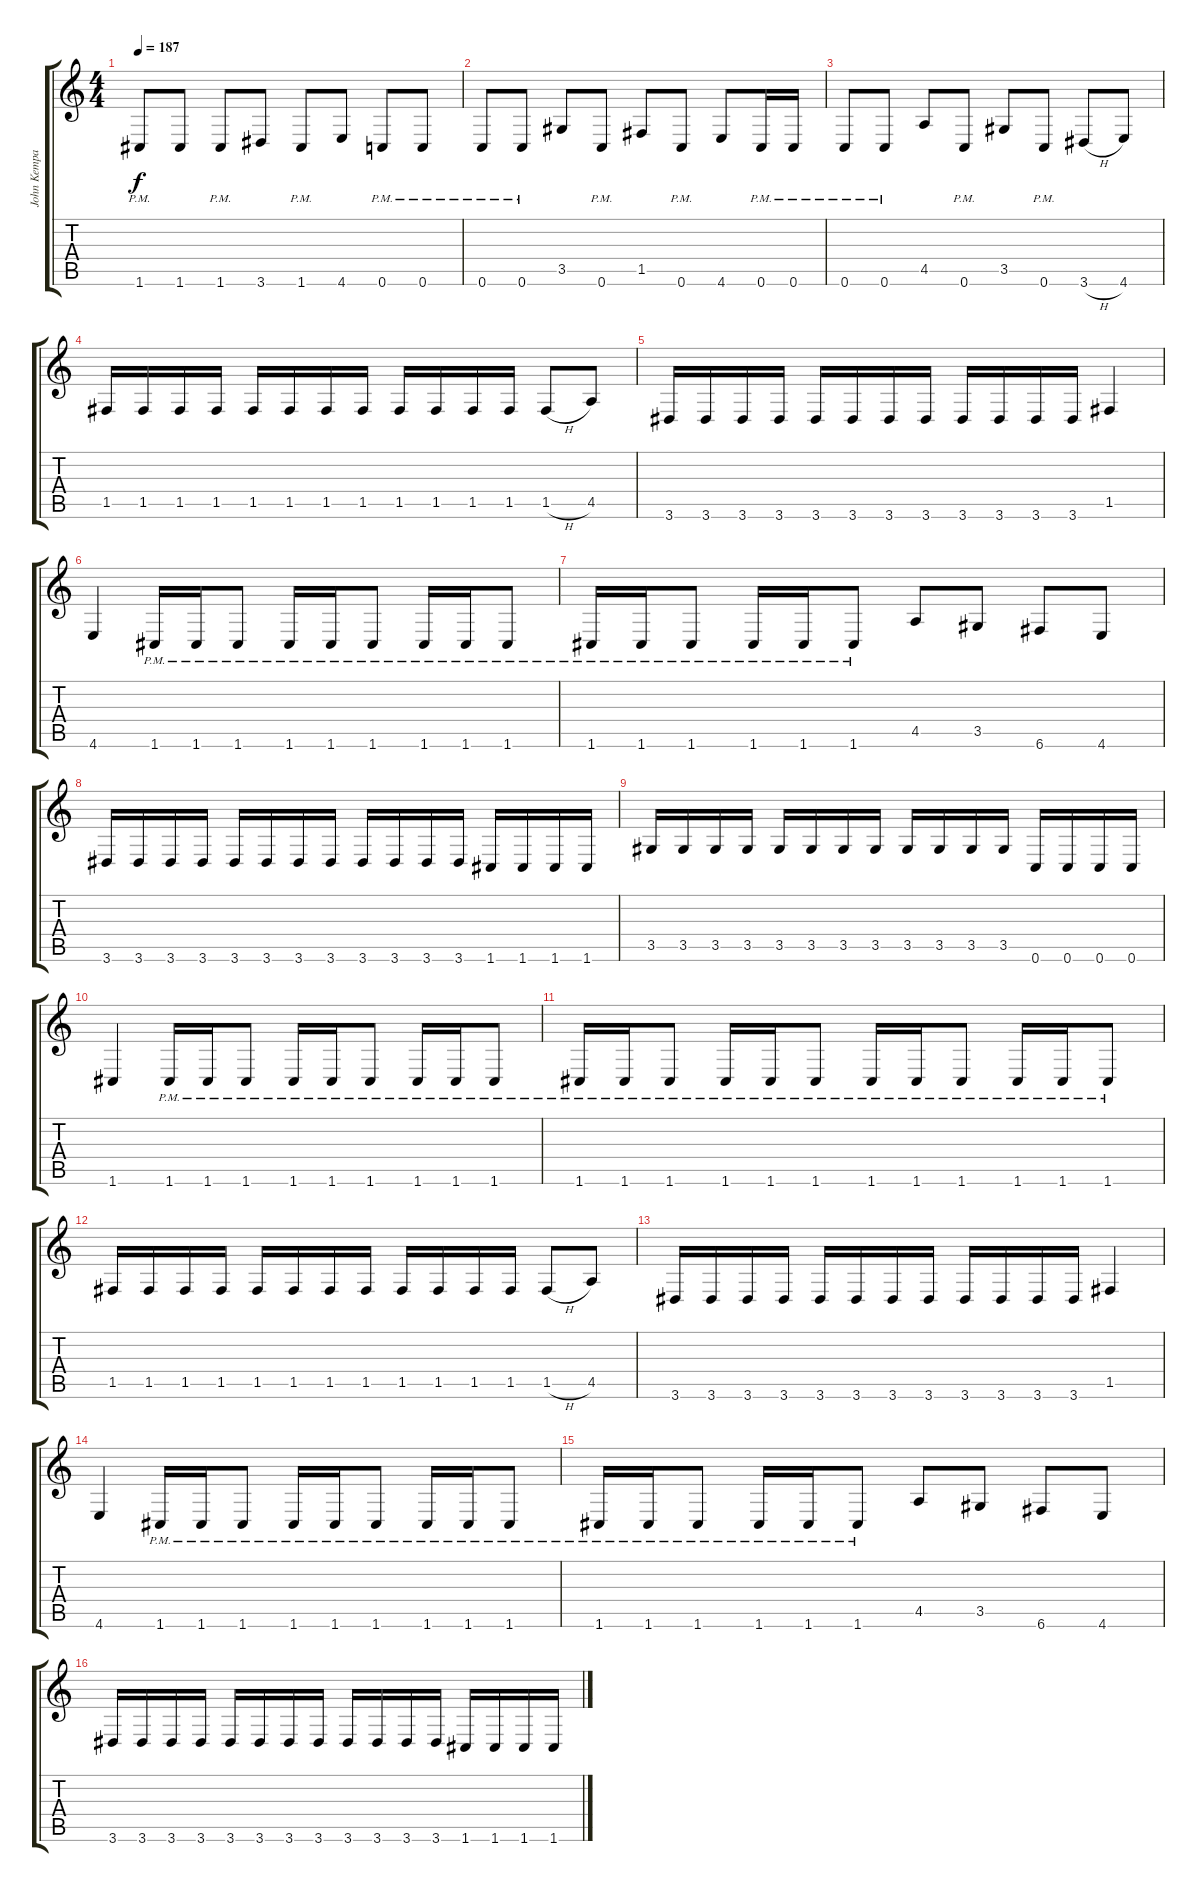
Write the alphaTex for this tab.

\track ("John Kempainen (Rythm Guitar)" "John Kempa") {instrument distortionguitar}
\staff {score tabs}
\tuning (C4 G3 Eb3 Bb2 F2 C2) {hide}
\ts (4 4)
\tempo 187
\clef g2
\ks c
1.6{pm}.8{dy f} 1.6.8 1.6{pm}.8 3.6.8 1.6{pm}.8 4.6.8 0.6{pm}.8 0.6{pm}.8 |
0.6{pm}.8 0.6{pm}.8 3.5.8 0.6{pm}.8 1.5.8 0.6{pm}.8 4.6.8 0.6{pm}.16 0.6{pm}.16 |
0.6{pm}.8 0.6{pm}.8 4.5.8 0.6{pm}.8 3.5.8 0.6{pm}.8 3.6{h}.8 4.6.8 |
1.5.16 1.5.16 1.5.16 1.5.16 1.5.16 1.5.16 1.5.16 1.5.16 1.5.16 1.5.16 1.5.16 1.5.16 1.5{h}.8 4.5.8 |
3.6.16 3.6.16 3.6.16 3.6.16 3.6.16 3.6.16 3.6.16 3.6.16 3.6.16 3.6.16 3.6.16 3.6.16 1.5.4 |
4.6.4 1.6{pm}.16 1.6{pm}.16 1.6{pm}.8 1.6{pm}.16 1.6{pm}.16 1.6{pm}.8 1.6{pm}.16 1.6{pm}.16 1.6{pm}.8 |
1.6{pm}.16 1.6{pm}.16 1.6{pm}.8 1.6{pm}.16 1.6{pm}.16 1.6{pm}.8 4.5.8 3.5.8 6.6.8 4.6.8 |
3.6.16 3.6.16 3.6.16 3.6.16 3.6.16 3.6.16 3.6.16 3.6.16 3.6.16 3.6.16 3.6.16 3.6.16 1.6.16 1.6.16 1.6.16 1.6.16 |
3.5.16 3.5.16 3.5.16 3.5.16 3.5.16 3.5.16 3.5.16 3.5.16 3.5.16 3.5.16 3.5.16 3.5.16 0.6.16 0.6.16 0.6.16 0.6.16 |
1.6.4 1.6{pm}.16 1.6{pm}.16 1.6{pm}.8 1.6{pm}.16 1.6{pm}.16 1.6{pm}.8 1.6{pm}.16 1.6{pm}.16 1.6{pm}.8 |
1.6{pm}.16 1.6{pm}.16 1.6{pm}.8 1.6{pm}.16 1.6{pm}.16 1.6{pm}.8 1.6{pm}.16 1.6{pm}.16 1.6{pm}.8 1.6{pm}.16 1.6{pm}.16 1.6{pm}.8 |
1.5.16 1.5.16 1.5.16 1.5.16 1.5.16 1.5.16 1.5.16 1.5.16 1.5.16 1.5.16 1.5.16 1.5.16 1.5{h}.8 4.5.8 |
3.6.16 3.6.16 3.6.16 3.6.16 3.6.16 3.6.16 3.6.16 3.6.16 3.6.16 3.6.16 3.6.16 3.6.16 1.5.4 |
4.6.4 1.6{pm}.16 1.6{pm}.16 1.6{pm}.8 1.6{pm}.16 1.6{pm}.16 1.6{pm}.8 1.6{pm}.16 1.6{pm}.16 1.6{pm}.8 |
1.6{pm}.16 1.6{pm}.16 1.6{pm}.8 1.6{pm}.16 1.6{pm}.16 1.6{pm}.8 4.5.8 3.5.8 6.6.8 4.6.8 |
3.6.16 3.6.16 3.6.16 3.6.16 3.6.16 3.6.16 3.6.16 3.6.16 3.6.16 3.6.16 3.6.16 3.6.16 1.6.16 1.6.16 1.6.16 1.6.16
